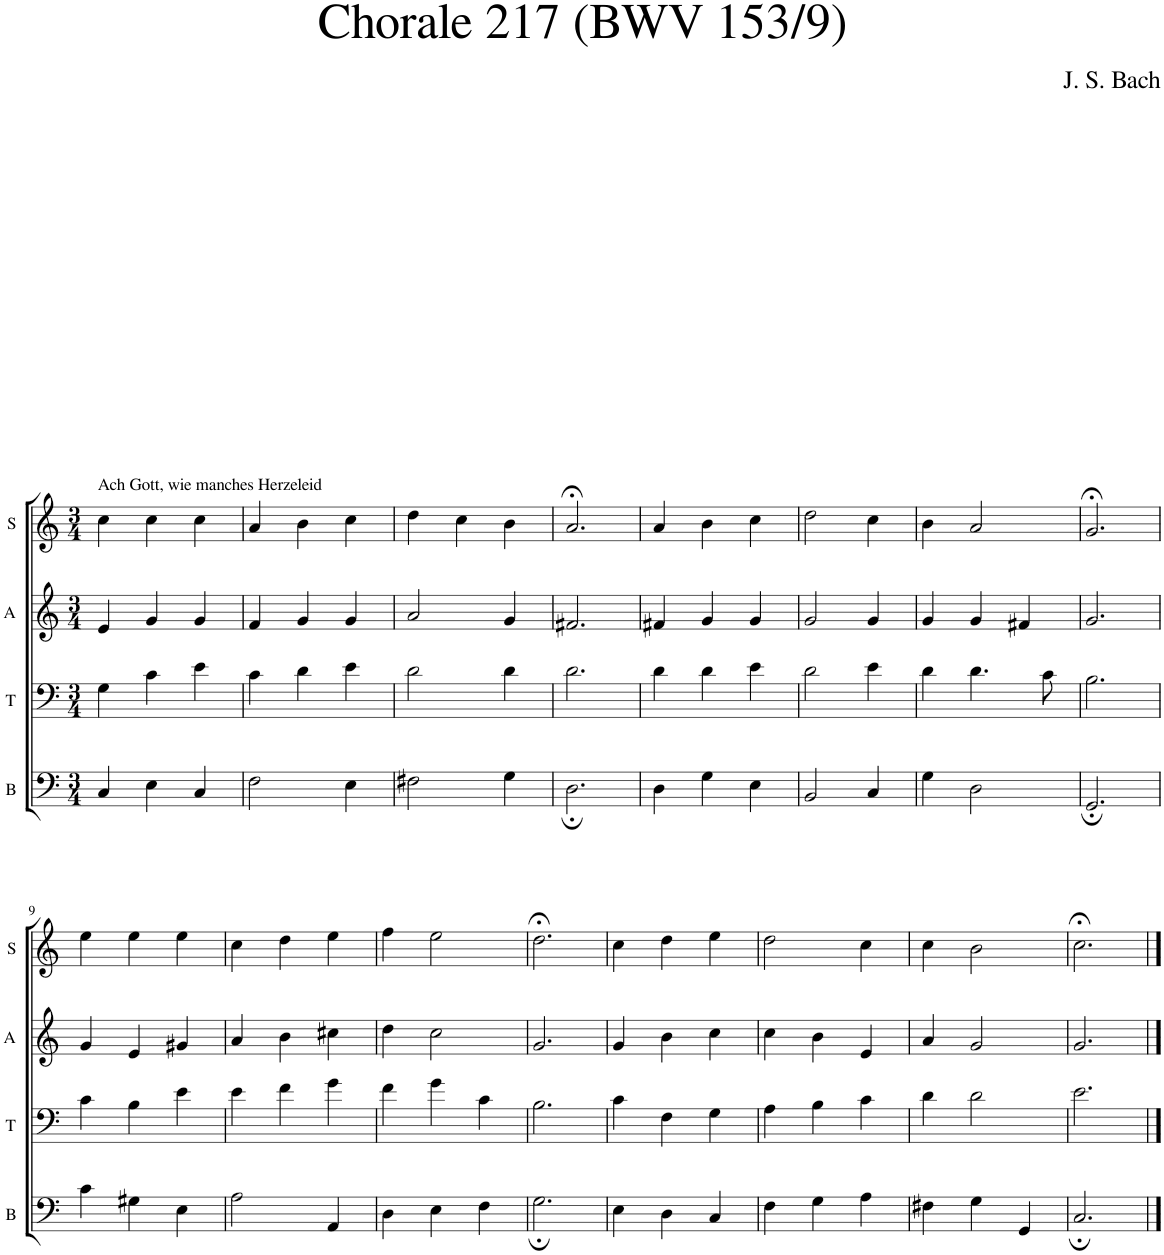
**kern	**kern	**kern	**kern
*part4	*part3	*part2	*part1
*staff4	*staff3	*staff2	*staff1
*I"B	*I"T	*I"A	*I"S
*I'B	*I'T	*I'A	*I'S
*clefF4	*clefF4	*clefG2	*clefG2
*k[]	*k[]	*k[]	*k[]
*M3/4	*M3/4	*M3/4	*M3/4
=1	=1	=1	=1
!	!	!	!LO:TX:a:t=Ach Gott, wie manches Herzeleid
4C/	4G\	4e/	4cc\
4E\	4c\	4g/	4cc\
4C/	4e\	4g/	4cc\
=2	=2	=2	=2
2F\	4c\	4f/	4a/
.	4d\	4g/	4b\
4E\	4e\	4g/	4cc\
=3	=3	=3	=3
2F#X\	2d\	2a/	4dd\
.	.	.	4cc\
4G\	4d\	4g/	4b\
=4	=4	=4	=4
2.D;\	2.d\	2.f#X/	2.a;</
=5	=5	=5	=5
4D\	4d\	4f#X/	4a/
4G\	4d\	4g/	4b\
4E\	4e\	4g/	4cc\
=6	=6	=6	=6
2BB/	2d\	2g/	2dd\
4C/	4e\	4g/	4cc\
=7	=7	=7	=7
4G\	4d\	4g/	4b\
2D\	4.d\	4g/	2a/
.	.	4f#X/	.
.	8c\	.	.
=8	=8	=8	=8
2.GG;/	2.B\	2.g/	2.g;</
!!LO:LB:g=z
=9	=9	=9	=9
4c\	4c\	4g/	4ee\
4G#X\	4B\	4e/	4ee\
4E\	4e\	4g#X/	4ee\
=10	=10	=10	=10
2A\	4e\	4a/	4cc\
.	4f\	4b\	4dd\
4AA/	4g\	4cc#X\	4ee\
=11	=11	=11	=11
4D\	4f\	4dd\	4ff\
4E\	4g\	2cc\	2ee\
4F\	4c\	.	.
=12	=12	=12	=12
2.G;\	2.B\	2.g/	2.dd;<\
=13	=13	=13	=13
4E\	4c\	4g/	4cc\
4D\	4F\	4b\	4dd\
4C/	4G\	4cc\	4ee\
=14	=14	=14	=14
4F\	4A\	4cc\	2dd\
4G\	4B\	4b\	.
4A\	4c\	4e/	4cc\
=15	=15	=15	=15
4F#X\	4d\	4a/	4cc\
4G\	2d\	2g/	2b\
4GG/	.	.	.
=16	=16	=16	=16
2.C;/	2.e\	2.g/	2.cc;<\
==	==	==	==
*-	*-	*-	*-
